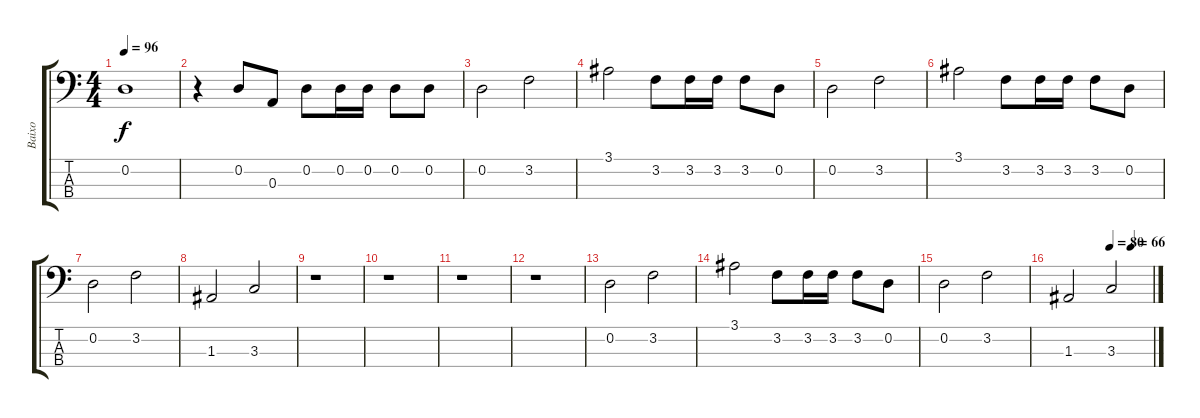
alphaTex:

\track ("Baixo" "Baixo") {instrument electricbassfinger}
\staff {score tabs}
\tuning (G2 D2 A1 E1) {hide}
\ts (4 4)
\tempo 96
\clef f4
\ks c
0.2.1{dy f} |
r.4 0.2.8 0.3.8 0.2.8 0.2.16 0.2.16 0.2.8 0.2.8 |
0.2.2 3.2.2 |
3.1.2 3.2.8 3.2.16 3.2.16 3.2.8 0.2.8 |
0.2.2 3.2.2 |
3.1.2 3.2.8 3.2.16 3.2.16 3.2.8 0.2.8 |
0.2.2 3.2.2 |
1.3.2 3.3.2 |
r.1 |
r.1 |
r.1 |
r.1 |
0.2.2 3.2.2 |
3.1.2 3.2.8 3.2.16 3.2.16 3.2.8 0.2.8 |
0.2.2 3.2.2 |
\tempo (80 0.5)
\tempo (66 0.75)
1.3.2 3.3.2
